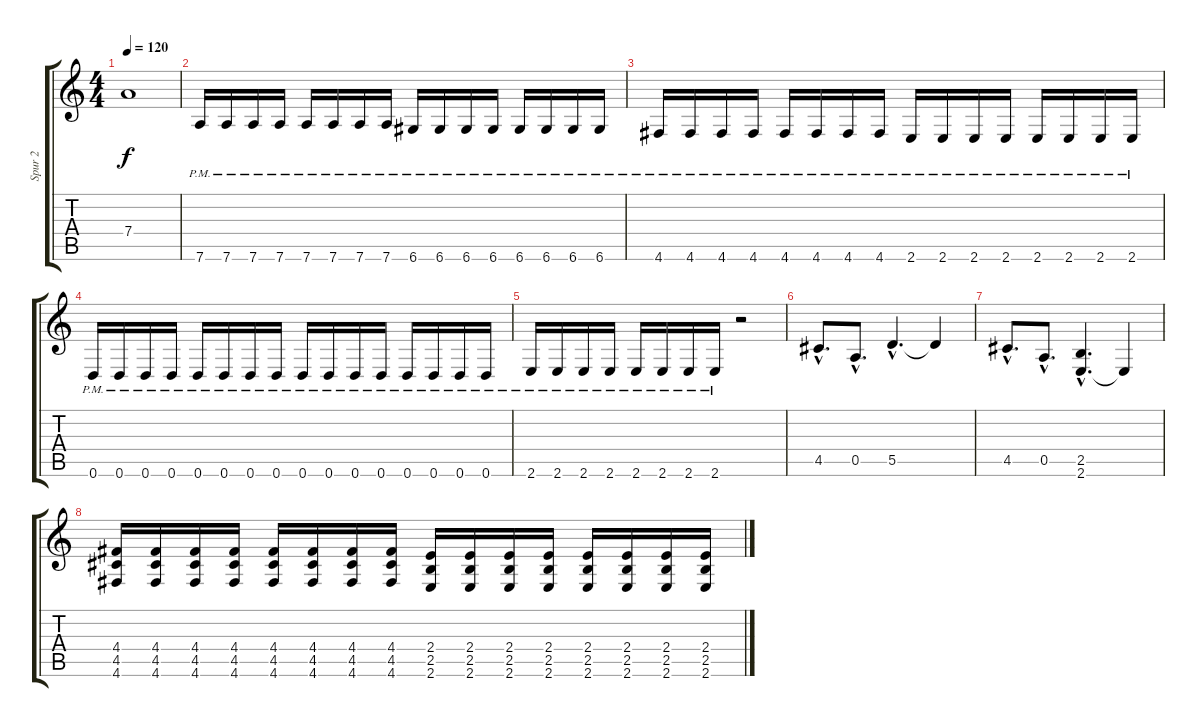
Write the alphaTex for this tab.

\track ("Spur 2" "Spur 2") {instrument distortionguitar}
\staff {score tabs}
\tuning (E4 B3 G3 D3 A2 D2) {hide}
\ts (4 4)
\tempo 120
\clef g2
\ks c
7.4.1{dy f} |
7.6{pm}.16 7.6{pm}.16 7.6{pm}.16 7.6{pm}.16 7.6{pm}.16 7.6{pm}.16 7.6{pm}.16 7.6{pm}.16 6.6{pm}.16 6.6{pm}.16 6.6{pm}.16 6.6{pm}.16 6.6{pm}.16 6.6{pm}.16 6.6{pm}.16 6.6{pm}.16 |
4.6{pm}.16 4.6{pm}.16 4.6{pm}.16 4.6{pm}.16 4.6{pm}.16 4.6{pm}.16 4.6{pm}.16 4.6{pm}.16 2.6{pm}.16 2.6{pm}.16 2.6{pm}.16 2.6{pm}.16 2.6{pm}.16 2.6{pm}.16 2.6{pm}.16 2.6{pm}.16 |
0.6{pm}.16 0.6{pm}.16 0.6{pm}.16 0.6{pm}.16 0.6{pm}.16 0.6{pm}.16 0.6{pm}.16 0.6{pm}.16 0.6{pm}.16 0.6{pm}.16 0.6{pm}.16 0.6{pm}.16 0.6{pm}.16 0.6{pm}.16 0.6{pm}.16 0.6{pm}.16 |
2.6{pm}.16 2.6{pm}.16 2.6{pm}.16 2.6{pm}.16 2.6{pm}.16 2.6{pm}.16 2.6{pm}.16 2.6{pm}.16 r.2 |
4.5{hac}.8{d} 0.5{hac}.8{d} 5.5{hac}.4{d} 5.5{t}.4 |
4.5{hac}.8{d} 0.5{hac}.8{d} (2.5{hac} 2.6{hac}).4{d} 2.6{t}.4 |
(4.4 4.5 4.6).16 (4.4 4.5 4.6).16 (4.4 4.5 4.6).16 (4.4 4.5 4.6).16 (4.4 4.5 4.6).16 (4.4 4.5 4.6).16 (4.4 4.5 4.6).16 (4.4 4.5 4.6).16 (2.4 2.5 2.6).16 (2.4 2.5 2.6).16 (2.4 2.5 2.6).16 (2.4 2.5 2.6).16 (2.4 2.5 2.6).16 (2.4 2.5 2.6).16 (2.4 2.5 2.6).16 (2.4 2.5 2.6).16
